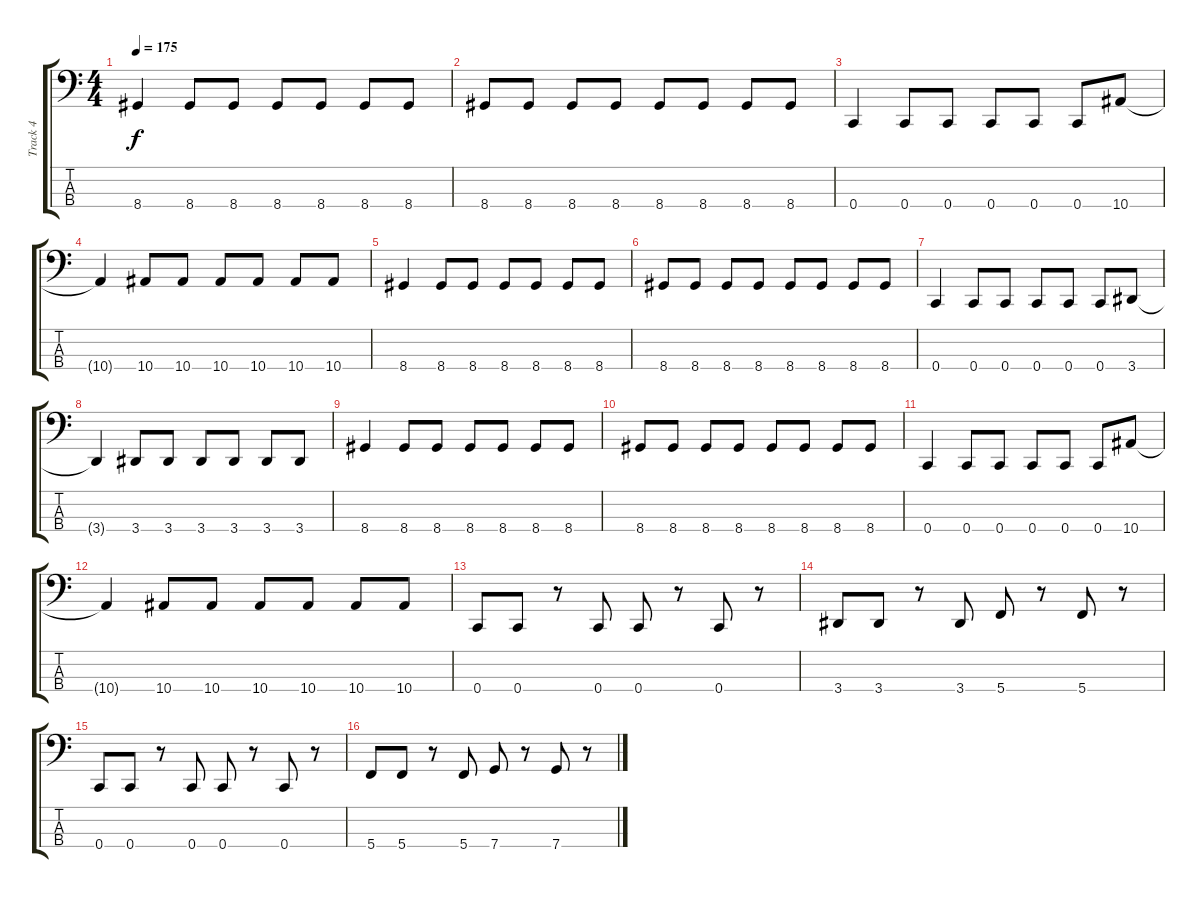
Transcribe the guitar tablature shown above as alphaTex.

\track ("Track 4" "Track 4") {instrument electricbasspick}
\staff {score tabs}
\tuning (F2 C2 G1 C1) {hide}
\ts (4 4)
\tempo 175
\clef f4
\ks c
8.4.4{dy f} 8.4.8 8.4.8 8.4.8 8.4.8 8.4.8 8.4.8 |
8.4.8 8.4.8 8.4.8 8.4.8 8.4.8 8.4.8 8.4.8 8.4.8 |
0.4.4 0.4.8 0.4.8 0.4.8 0.4.8 0.4.8 10.4.8 |
10.4{t}.4 10.4.8 10.4.8 10.4.8 10.4.8 10.4.8 10.4.8 |
8.4.4 8.4.8 8.4.8 8.4.8 8.4.8 8.4.8 8.4.8 |
8.4.8 8.4.8 8.4.8 8.4.8 8.4.8 8.4.8 8.4.8 8.4.8 |
0.4.4 0.4.8 0.4.8 0.4.8 0.4.8 0.4.8 3.4.8 |
3.4{t}.4 3.4.8 3.4.8 3.4.8 3.4.8 3.4.8 3.4.8 |
8.4.4 8.4.8 8.4.8 8.4.8 8.4.8 8.4.8 8.4.8 |
8.4.8 8.4.8 8.4.8 8.4.8 8.4.8 8.4.8 8.4.8 8.4.8 |
0.4.4 0.4.8 0.4.8 0.4.8 0.4.8 0.4.8 10.4.8 |
10.4{t}.4 10.4.8 10.4.8 10.4.8 10.4.8 10.4.8 10.4.8 |
0.4.8 0.4.8 r.8 0.4.8 0.4.8 r.8 0.4.8 r.8 |
3.4.8 3.4.8 r.8 3.4.8 5.4.8 r.8 5.4.8 r.8 |
0.4.8 0.4.8 r.8 0.4.8 0.4.8 r.8 0.4.8 r.8 |
5.4.8 5.4.8 r.8 5.4.8 7.4.8 r.8 7.4.8 r.8
